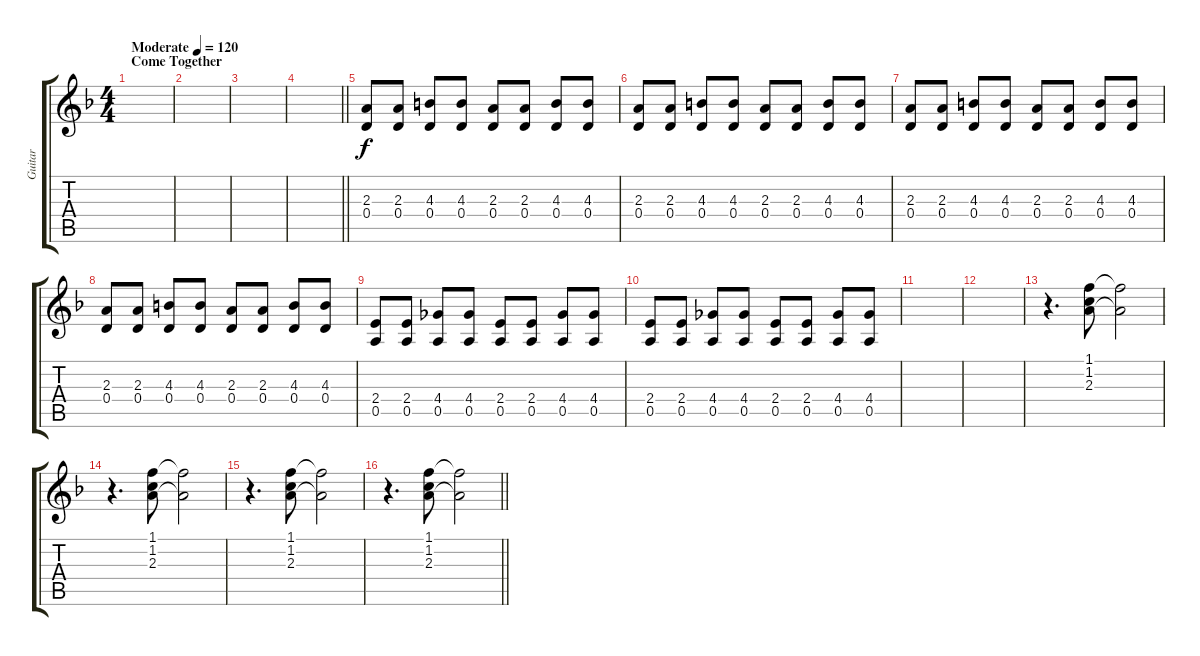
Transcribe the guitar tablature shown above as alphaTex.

\track ("Guitar" "Guitar") {instrument electricguitarmuted}
\staff {score tabs}
\tuning (E4 B3 G3 D3 A2 E2) {hide}
\ts (4 4)
\section ("" "Come Together")
\tempo (120 "Moderate")
\tempo 80
\tempo (120 "Moderate")
\clef g2
\ks f
|
|
|
\barLineRight lightlight
|
(2.3 0.4).8 (2.3 0.4).8 (4.3 0.4).8 (4.3 0.4).8 (2.3 0.4).8 (2.3 0.4).8 (4.3 0.4).8 (4.3 0.4).8 |
(2.3 0.4).8 (2.3 0.4).8 (4.3 0.4).8 (4.3 0.4).8 (2.3 0.4).8 (2.3 0.4).8 (4.3 0.4).8 (4.3 0.4).8 |
(2.3 0.4).8 (2.3 0.4).8 (4.3 0.4).8 (4.3 0.4).8 (2.3 0.4).8 (2.3 0.4).8 (4.3 0.4).8 (4.3 0.4).8 |
(2.3 0.4).8 (2.3 0.4).8 (4.3 0.4).8 (4.3 0.4).8 (2.3 0.4).8 (2.3 0.4).8 (4.3 0.4).8 (4.3 0.4).8 |
(2.4 0.5).8 (2.4 0.5).8 (4.4 0.5).8 (4.4 0.5).8 (2.4 0.5).8 (2.4 0.5).8 (4.4 0.5).8 (4.4 0.5).8 |
(2.4 0.5).8 (2.4 0.5).8 (4.4 0.5).8 (4.4 0.5).8 (2.4 0.5).8 (2.4 0.5).8 (4.4 0.5).8 (4.4 0.5).8 |
|
|
r.4{d} (1.1 1.2 2.3).8 (1.1{t} 2.3{t}).2 |
r.4{d} (1.1 1.2 2.3).8 (1.1{t} 2.3{t}).2 |
r.4{d} (1.1 1.2 2.3).8 (1.1{t} 2.3{t}).2 |
\barLineRight lightlight
r.4{d} (1.1 1.2 2.3).8 (1.1{t} 2.3{t}).2
